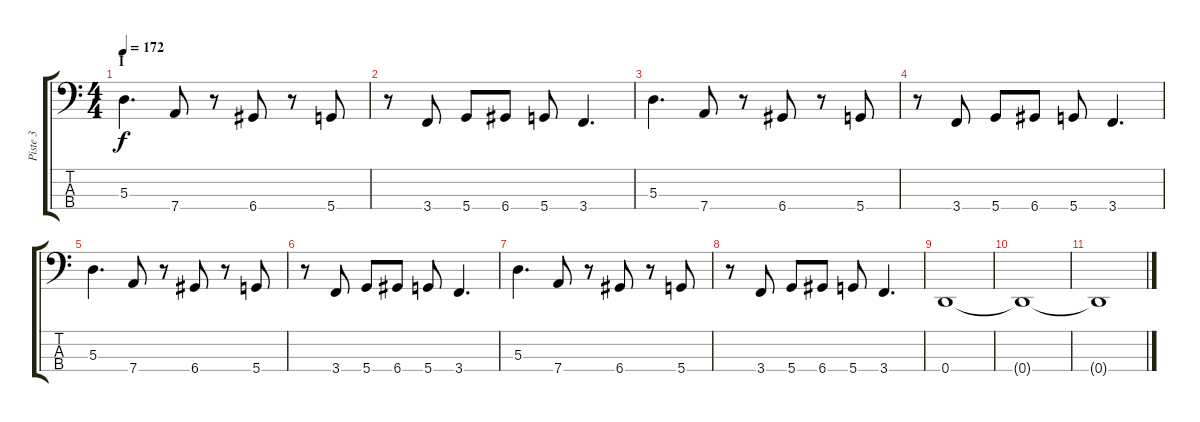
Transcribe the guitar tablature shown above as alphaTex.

\track ("Piste 3" "Piste 3") {instrument electricbassfinger}
\staff {score tabs}
\tuning (G2 D2 A1 D1) {hide}
\ts (4 4)
\section ("" "I")
\tempo 172
\clef f4
\ks c
5.3.4{d dy f} 7.4.8 r.8 6.4.8 r.8 5.4.8 |
r.8 3.4.8 5.4.8 6.4.8 5.4.8 3.4.4{d} |
5.3.4{d} 7.4.8 r.8 6.4.8 r.8 5.4.8 |
r.8 3.4.8 5.4.8 6.4.8 5.4.8 3.4.4{d} |
5.3.4{d} 7.4.8 r.8 6.4.8 r.8 5.4.8 |
r.8 3.4.8 5.4.8 6.4.8 5.4.8 3.4.4{d} |
5.3.4{d} 7.4.8 r.8 6.4.8 r.8 5.4.8 |
r.8 3.4.8 5.4.8 6.4.8 5.4.8 3.4.4{d} |
0.4.1 |
0.4{t}.1 |
0.4{t}.1
